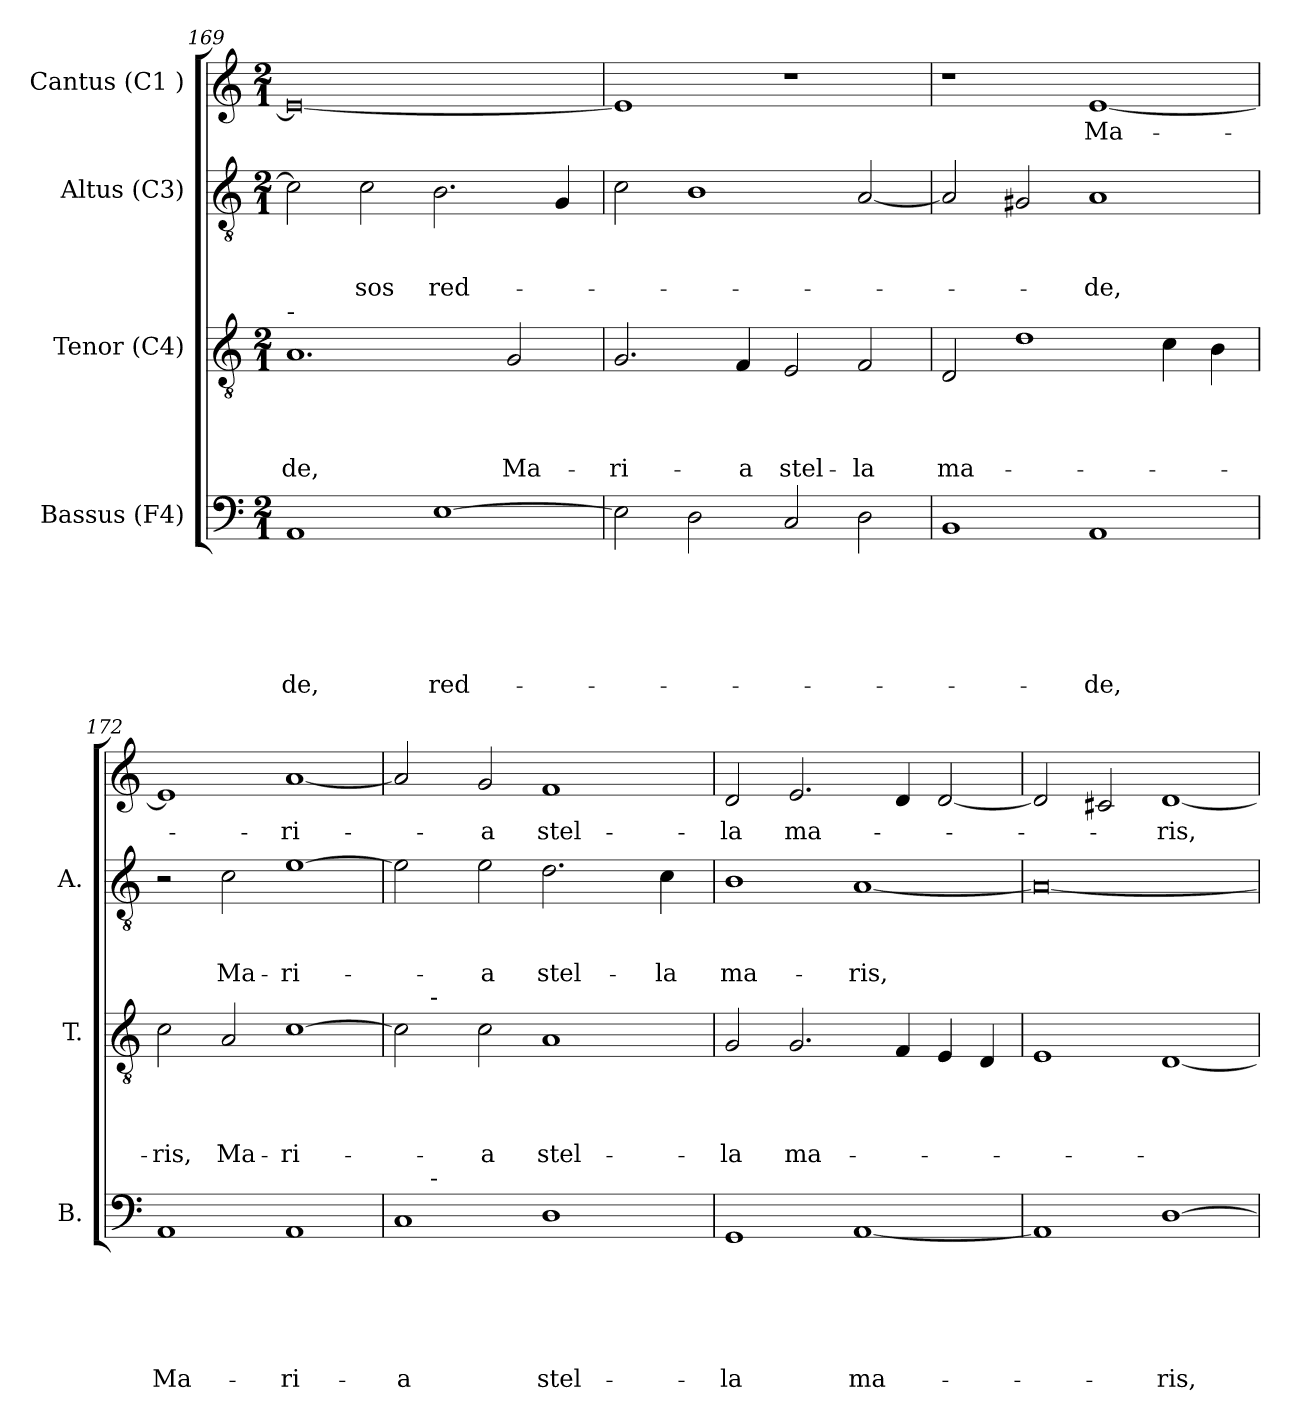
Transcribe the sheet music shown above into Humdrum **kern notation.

**kern	**text	**text	**text	**text	**text	**text	**kern	**text	**text	**text	**text	**kern	**text	**text	**text	**kern	**text
*part4	*part4	*part4	*part4	*part4	*part4	*part4	*part3	*part3	*part3	*part3	*part3	*part2	*part2	*part2	*part2	*part1	*part1
*staff4	*staff4	*staff4	*staff4	*staff4	*staff4	*staff4	*staff3	*staff3	*staff3	*staff3	*staff3	*staff2	*staff2	*staff2	*staff2	*staff1	*staff1
*I"Bassus (F4)	*	*	*	*	*	*	*I"Tenor (C4)	*	*	*	*	*I"Altus (C3)	*	*	*	*I"Cantus (C1 )	*
*I'B.	*	*	*	*	*	*	*I'T.	*	*	*	*	*I'A.	*	*	*	*	*
*clefF4	*	*	*	*	*	*	*clefGv2	*	*	*	*	*clefGv2	*	*	*	*clefG2	*
*k[]	*	*	*	*	*	*	*k[]	*	*	*	*	*k[]	*	*	*	*k[]	*
*C:	*	*	*	*	*	*	*C:	*	*	*	*	*C:	*	*	*	*C:	*
*M2/1	*	*	*	*	*	*	*M2/1	*	*	*	*	*M2/1	*	*	*	*M2/1	*
=169	=169	=169	=169	=169	=169	=169	=169	=169	=169	=169	=169	=169	=169	=169	=169	=169	=169
!	!	!	!	!	!	!	!LO:TX:a:t=-	!	!	!	!	!	!	!	!	!	!
!	!	!	!	!	!	!LO:LY:b	!	!	!	!	!LO:LY:b	!	!	!	!	!	!
1AA	.	.	.	.	.	-de,	1.A	.	.	.	-de,	2c\]	.	.	.	0e_	.
!	!	!	!	!	!	!	!	!	!	!	!	!	!	!	!LO:LY:b	!	!
.	.	.	.	.	.	.	.	.	.	.	.	2c\	.	.	-sos	.	.
!	!	!	!	!	!	!LO:LY:b	!	!	!	!	!	!	!	!	!LO:LY:b	!	!
[>1E	.	.	.	.	.	red-	.	.	.	.	.	2.B\	.	.	red-	.	.
!	!	!	!	!	!	!	!	!	!	!	!LO:LY:b	!	!	!	!	!	!
.	.	.	.	.	.	.	2G/	.	.	.	Ma-	.	.	.	.	.	.
.	.	.	.	.	.	.	.	.	.	.	.	4G/	.	.	.	.	.
=170	=170	=170	=170	=170	=170	=170	=170	=170	=170	=170	=170	=170	=170	=170	=170	=170	=170
!	!	!	!	!	!	!	!	!	!	!	!LO:LY:b:rj	!	!	!	!	!	!
2E\]	.	.	.	.	.	.	2.G/	.	.	.	-ri-	2c\	.	.	.	1e]	.
2D\	.	.	.	.	.	.	.	.	.	.	.	1B	.	.	.	.	.
!	!	!	!	!	!	!	!	!	!	!	!LO:LY:b:rj	!	!	!	!	!	!
.	.	.	.	.	.	.	4F/	.	.	.	-a	.	.	.	.	.	.
!	!	!	!	!	!	!	!	!	!	!	!LO:LY:b	!	!	!	!	!	!
2C/	.	.	.	.	.	.	2E/	.	.	.	stel-	.	.	.	.	1r	.
!	!	!	!	!	!	!	!	!	!	!	!LO:LY:b:rj	!	!	!	!	!	!
2D\	.	.	.	.	.	.	2F/	.	.	.	-la	[<2A/	.	.	.	.	.
=171	=171	=171	=171	=171	=171	=171	=171	=171	=171	=171	=171	=171	=171	=171	=171	=171	=171
!	!	!	!	!	!	!	!	!	!	!	!LO:LY:b	!	!	!	!	!	!
1BB	.	.	.	.	.	.	2D/	.	.	.	ma-	2A/]	.	.	.	1r	.
.	.	.	.	.	.	.	1d	.	.	.	.	2G#/	.	.	.	.	.
!	!	!	!	!	!	!LO:LY:b	!	!	!	!	!	!	!	!	!LO:LY:b	!	!LO:LY:b
1AA	.	.	.	.	.	-de,	.	.	.	.	.	1A	.	.	-de,	[<1e	Ma-
.	.	.	.	.	.	.	4c\	.	.	.	.	.	.	.	.	.	.
.	.	.	.	.	.	.	4B\	.	.	.	.	.	.	.	.	.	.
=172	=172	=172	=172	=172	=172	=172	=172	=172	=172	=172	=172	=172	=172	=172	=172	=172	=172
!	!	!	!	!	!	!LO:LY:b	!	!	!	!	!LO:LY:b	!	!	!	!	!	!
1AA	.	.	.	.	.	Ma-	2c\	.	.	.	-ris,	2r	.	.	.	1e]	.
!	!	!	!	!	!	!	!	!	!	!	!LO:LY:b	!	!	!	!LO:LY:b	!	!
.	.	.	.	.	.	.	2A/	.	.	.	Ma-	2c\	.	.	Ma-	.	.
!	!	!	!	!	!	!LO:LY:b	!	!	!	!	!LO:LY:b:rj	!	!	!	!LO:LY:b	!	!LO:LY:b
1AA	.	.	.	.	.	-ri-	[<1c	.	.	.	-ri-	[<1e	.	.	-ri-	[<1a	-ri-
!!LO:LB:g=z
=173	=173	=173	=173	=173	=173	=173	=173	=173	=173	=173	=173	=173	=173	=173	=173	=173	=173
!	!	!	!	!	!	!LO:LY:b:rj	!	!	!	!	!	!	!	!	!	!	!
*^	*	*	*	*	*	*	*^	*	*	*	*	*	*	*	*	*	*
1C	8.ryy	.	.	.	.	.	-a	2c\]	8.ryy	.	.	.	.	2e\]	.	.	.	2a/]	.
!	!	!	!	!	!	!	!	!	!LO:TX:a:t=-	!	!	!	!	!	!	!	!	!	!
!	!LO:TX:a:t=-	!	!	!	!	!	!	!	!	!	!	!	!	!	!	!	!	!	!
.	1ryy	.	.	.	.	.	.	.	1ryy	.	.	.	.	.	.	.	.	.	.
!	!	!	!	!	!	!	!	!	!	!	!	!	!LO:LY:b:rj	!	!	!	!LO:LY:b	!	!LO:LY:b
.	.	.	.	.	.	.	.	2c\	.	.	.	.	-a	2e\	.	.	-a	2g/	-a
!	!	!	!	!	!	!	!LO:LY:b	!	!	!	!	!	!LO:LY:b	!	!	!	!LO:LY:b	!	!LO:LY:b
1D	.	.	.	.	.	.	stel-	1A	.	.	.	.	stel-	2.d\	.	.	stel-	1f	stel-
.	2ryy	.	.	.	.	.	.	.	2ryy	.	.	.	.	.	.	.	.	.	.
.	4ryy	.	.	.	.	.	.	.	4ryy	.	.	.	.	.	.	.	.	.	.
!	!	!	!	!	!	!	!	!	!	!	!	!	!	!	!	!	!LO:LY:b	!	!
.	.	.	.	.	.	.	.	.	.	.	.	.	.	4c\	.	.	-la	.	.
.	16ryy	.	.	.	.	.	.	.	16ryy	.	.	.	.	.	.	.	.	.	.
=174	=174	=174	=174	=174	=174	=174	=174	=174	=174	=174	=174	=174	=174	=174	=174	=174	=174	=174	=174
!	!	!	!	!	!	!	!LO:LY:b	!	!	!	!	!	!LO:LY:b:rj	!	!	!	!LO:LY:b	!	!LO:LY:b
*v	*v	*	*	*	*	*	*	*	*	*	*	*	*	*	*	*	*	*	*
*	*	*	*	*	*	*	*v	*v	*	*	*	*	*	*	*	*	*	*
1GG	.	.	.	.	.	-la	2G/	.	.	.	-la	1B	.	.	ma-	2d/	-la
!	!	!	!	!	!	!	!	!	!	!	!LO:LY:b	!	!	!	!	!	!LO:LY:b
.	.	.	.	.	.	.	2.G/	.	.	.	ma-	.	.	.	.	2.e/	ma-
!	!	!	!	!	!	!LO:LY:b	!	!	!	!	!	!	!	!	!LO:LY:b	!	!
[<1AA	.	.	.	.	.	ma-	.	.	.	.	.	[<1A	.	.	-ris,	.	.
.	.	.	.	.	.	.	4F/	.	.	.	.	.	.	.	.	4d/	.
.	.	.	.	.	.	.	4E/	.	.	.	.	.	.	.	.	[<2d/	.
.	.	.	.	.	.	.	4D/	.	.	.	.	.	.	.	.	.	.
=175	=175	=175	=175	=175	=175	=175	=175	=175	=175	=175	=175	=175	=175	=175	=175	=175	=175
1AA]	.	.	.	.	.	.	1E	.	.	.	.	0A_	.	.	.	2d/]	.
.	.	.	.	.	.	.	.	.	.	.	.	.	.	.	.	2c#/	.
!	!	!	!	!	!	!LO:LY:b	!	!	!	!	!	!	!	!	!	!	!LO:LY:b
[>1D	.	.	.	.	.	-ris,	[<1D	.	.	.	.	.	.	.	.	[<1d	-ris,
=	=	=	=	=	=	=	=	=	=	=	=	=	=	=	=	=	=
*-	*-	*-	*-	*-	*-	*-	*-	*-	*-	*-	*-	*-	*-	*-	*-	*-	*-
